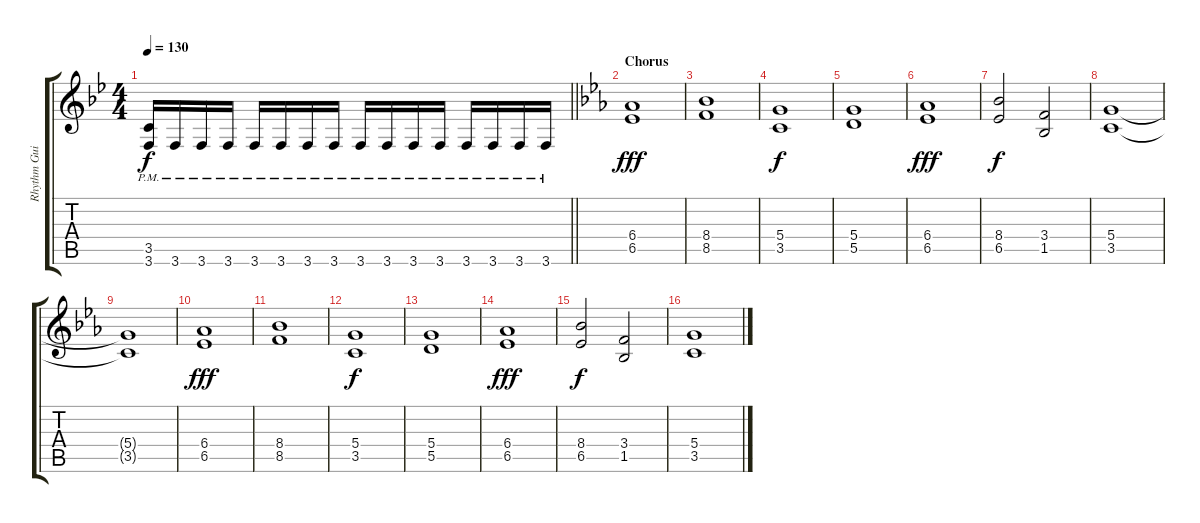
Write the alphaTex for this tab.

\track ("Rhythm Guitar" "Rhythm Gui") {instrument distortionguitar}
\staff {score tabs}
\tuning (E4 B3 G3 D3 A2 D2) {hide}
\ts (4 4)
\tempo 130
\clef g2
\barLineRight lightlight
\ks gminor
(3.5{pm} 3.6{pm}).16{dy f} 3.6{pm}.16 3.6{pm}.16 3.6{pm}.16 3.6{pm}.16 3.6{pm}.16 3.6{pm}.16 3.6{pm}.16 3.6{pm}.16 3.6{pm}.16 3.6{pm}.16 3.6{pm}.16 3.6{pm}.16 3.6{pm}.16 3.6{pm}.16 3.6{pm}.16 |
\section ("" "Chorus")
\ks cminor
(6.4 6.5).1{dy fff} |
(8.4 8.5).1 |
(5.4 3.5).1{dy f} |
(5.4 5.5).1 |
(6.4 6.5).1{dy fff} |
(8.4 6.5).2{dy f} (3.4 1.5).2 |
(5.4 3.5).1 |
(5.4{t} 3.5{t}).1 |
(6.4 6.5).1{dy fff} |
(8.4 8.5).1 |
(5.4 3.5).1{dy f} |
(5.4 5.5).1 |
(6.4 6.5).1{dy fff} |
(8.4 6.5).2{dy f} (3.4 1.5).2 |
(5.4 3.5).1
